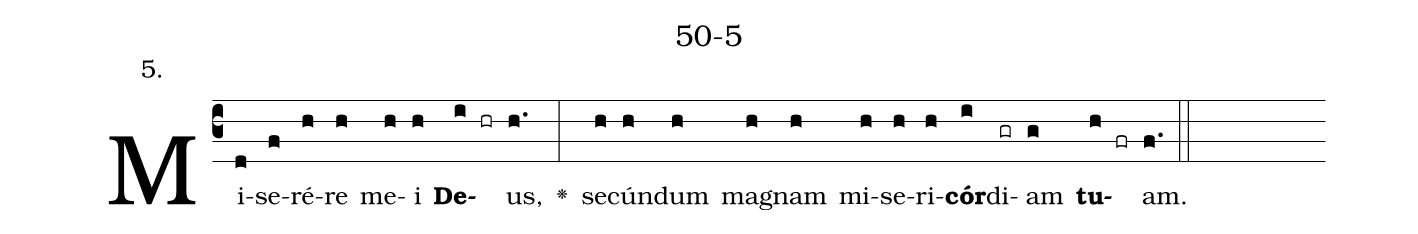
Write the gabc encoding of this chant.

name: 50-5;
annotation: 5.;
%%
(c3)Mi(d)se(f)ré(h)re(h) me(h)i(h) <b>De</b>(i hr)us,(h.) <v>\greheightstar</v>(:) se(h)cún(h)dum(h) ma(h)gnam(h) mi(h)se(h)ri(h)<b>cór</b>(i)di(gr)am(g) <b>tu</b>(h fr)am.(f.) (::)


%E(h) u(h) o(i) u(g) a(h) e.(f.) (::)
